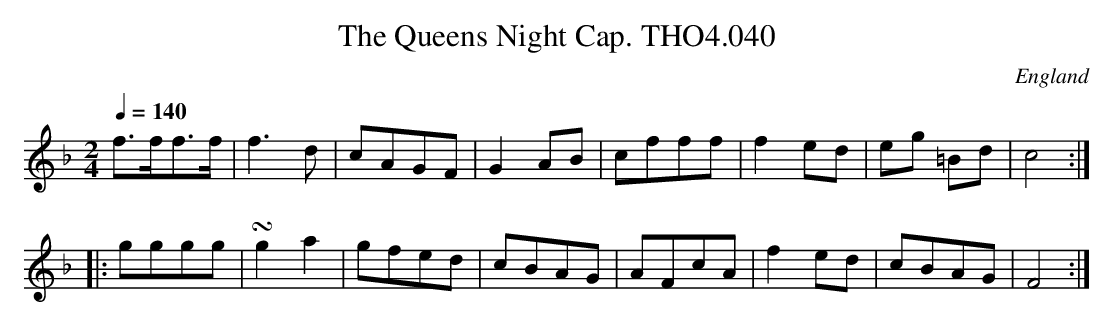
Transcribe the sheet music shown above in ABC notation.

X:1
T:Queens Night Cap. THO4.040, The
O:England
M:2/4
L:1/8
Q:1/4=140
K:F major
f>ff>f|f3 d|cAGF|G2 AB|cfff|f2 ed|eg =Bd|c4:|
|:gggg|!turn!g2 a2|gfed|cBAG|AFcA|f2 ed|cBAG|F4:|
